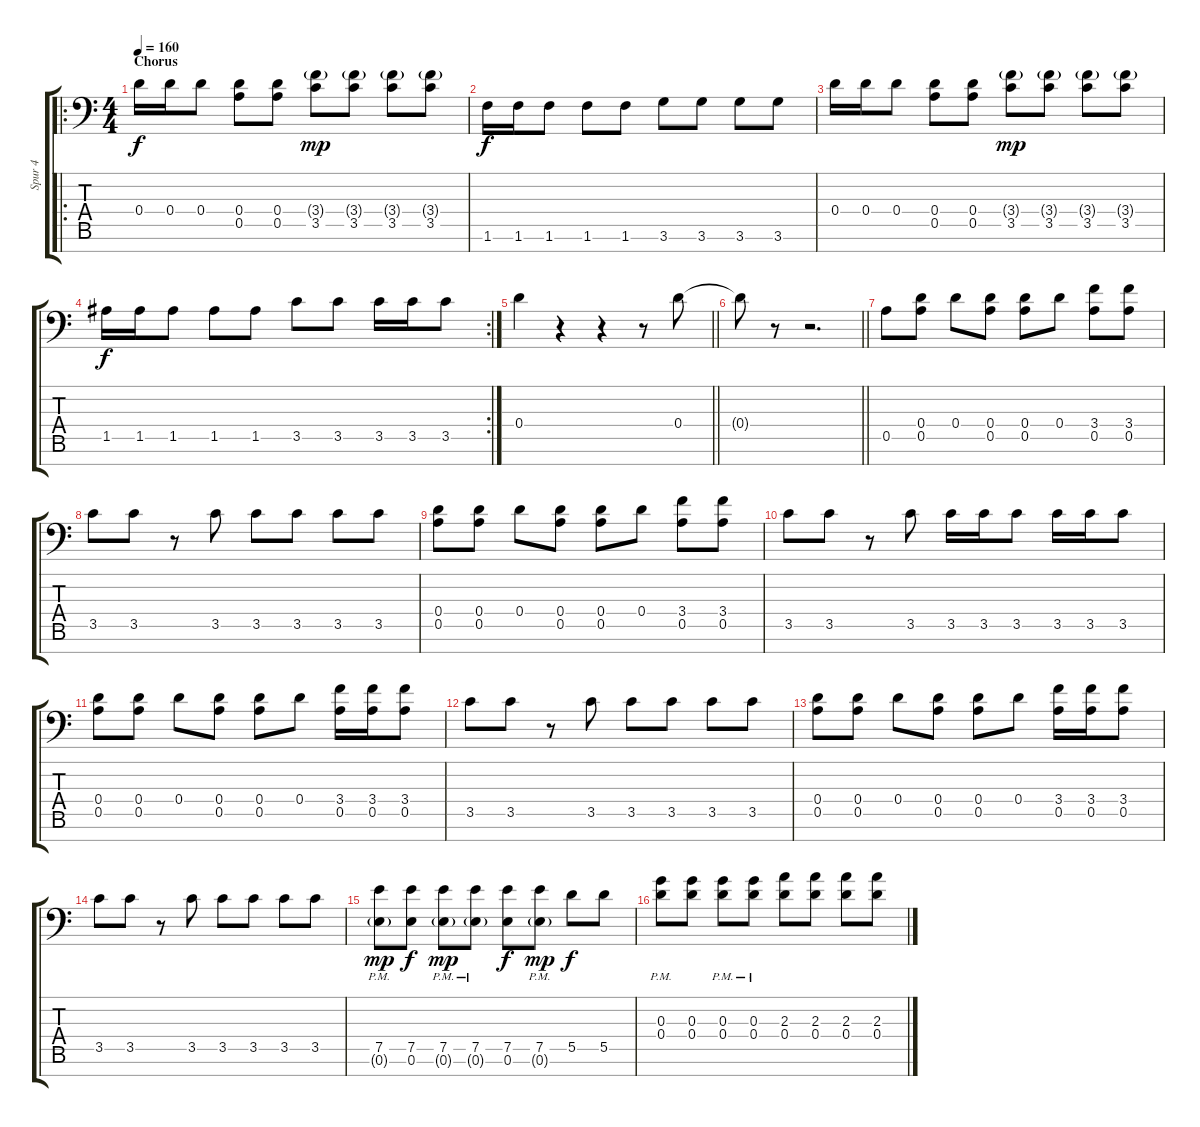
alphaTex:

\track ("Spur 4" "Spur 4") {instrument distortionguitar}
\staff {score tabs}
\tuning (E4 B3 G3 D3 A2 E2 C-1) {hide}
\ro
\ts (4 4)
\section ("" "Chorus")
\tempo 160
\clef f4
\ks c
0.4.16{dy f} 0.4.16 0.4.8 (0.4 0.5).8 (0.4 0.5).8 (3.4{g} 3.5).8{dy mp} (3.4{g} 3.5).8 (3.4{g} 3.5).8 (3.4{g} 3.5).8 |
1.6.16{dy f} 1.6.16 1.6.8 1.6.8 1.6.8 3.6.8 3.6.8 3.6.8 3.6.8 |
0.4.16 0.4.16 0.4.8 (0.4 0.5).8 (0.4 0.5).8 (3.4{g} 3.5).8{dy mp} (3.4{g} 3.5).8 (3.4{g} 3.5).8 (3.4{g} 3.5).8 |
\rc 2
1.5.16{dy f} 1.5.16 1.5.8 1.5.8 1.5.8 3.5.8 3.5.8 3.5.16 3.5.16 3.5.8 |
\barLineRight lightlight
0.4.4 r.4 r.4 r.8 0.4.8 |
\barLineRight lightlight
0.4{t}.8 r.8 r.2{d} |
0.5.8 (0.4 0.5).8 0.4.8 (0.4 0.5).8 (0.4 0.5).8 0.4.8 (3.4 0.5).8 (3.4 0.5).8 |
3.5.8 3.5.8 r.8 3.5.8 3.5.8 3.5.8 3.5.8 3.5.8 |
(0.4 0.5).8 (0.4 0.5).8 0.4.8 (0.4 0.5).8 (0.4 0.5).8 0.4.8 (3.4 0.5).8 (3.4 0.5).8 |
3.5.8 3.5.8 r.8 3.5.8 3.5.16 3.5.16 3.5.8 3.5.16 3.5.16 3.5.8 |
(0.4 0.5).8 (0.4 0.5).8 0.4.8 (0.4 0.5).8 (0.4 0.5).8 0.4.8 (3.4 0.5).16 (3.4 0.5).16 (3.4 0.5).8 |
3.5.8 3.5.8 r.8 3.5.8 3.5.8 3.5.8 3.5.8 3.5.8 |
(0.4 0.5).8 (0.4 0.5).8 0.4.8 (0.4 0.5).8 (0.4 0.5).8 0.4.8 (3.4 0.5).16 (3.4 0.5).16 (3.4 0.5).8 |
3.5.8 3.5.8 r.8 3.5.8 3.5.8 3.5.8 3.5.8 3.5.8 |
(7.5{pm} 0.6{g}).8{dy mp} (7.5 0.6).8{dy f} (7.5{pm} 0.6{g}).8{dy mp} (7.5{pm} 0.6{g}).8 (7.5 0.6).8{dy f} (7.5{pm} 0.6{g}).8{dy mp} 5.5.8{dy f} 5.5.8 |
(0.3{pm} 0.4).8 (0.3 0.4).8 (0.3{pm} 0.4).8 (0.3{pm} 0.4).8 (2.3 0.4).8 (2.3 0.4).8 (2.3 0.4).8 (2.3 0.4).8
